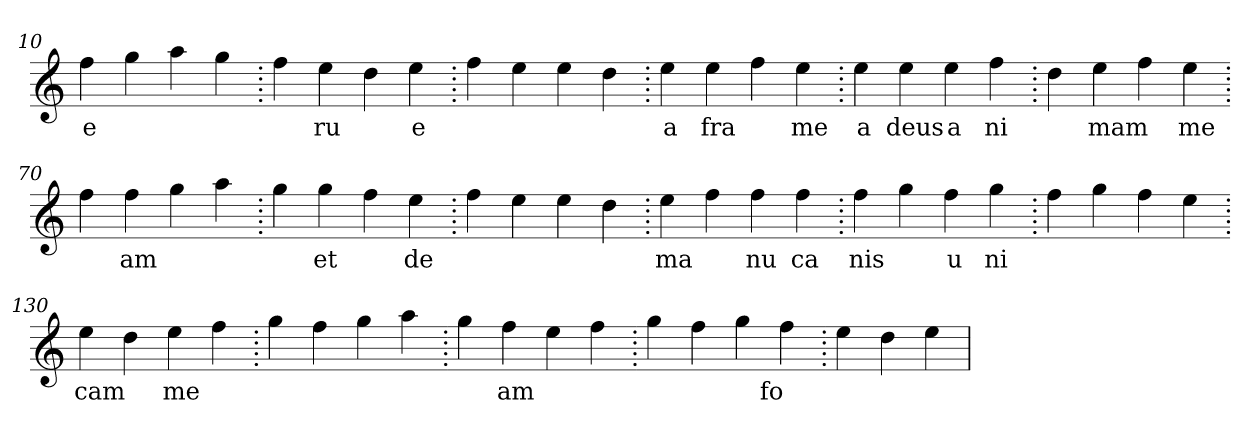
**kern	**text
*part1	*part1
*staff1	*staff1
*clefG2	*
=10.	=10.
4ff	e
4gg	.
4aa	.
4gg	.
=20.	=20.
4ff	.
4ee	ru
4dd	.
4ee	e
=30.	=30.
4ff	.
4ee	.
4ee	.
4dd	.
=40.	=40.
4ee	a
4ee	fra
4ff	.
4ee	me
=50.	=50.
4ee	a
4ee	deus
4ee	a
4ff	ni
=60.	=60.
4dd	.
4ee	mam
4ff	.
4ee	me
=70.	=70.
4ff	.
4ff	am
4gg	.
4aa	.
=80.	=80.
4gg	.
4gg	et
4ff	.
4ee	de
=90.	=90.
4ff	.
4ee	.
4ee	.
4dd	.
=100.	=100.
4ee	ma
4ff	.
4ff	nu
4ff	ca
=110.	=110.
4ff	nis
4gg	.
4ff	u
4gg	ni
=120.	=120.
4ff	.
4gg	.
4ff	.
4ee	.
=130.	=130.
4ee	cam
4dd	.
4ee	me
4ff	.
=140.	=140.
4gg	.
4ff	.
4gg	.
4aa	.
=150.	=150.
4gg	.
4ff	am
4ee	.
4ff	.
=160.	=160.
4gg	.
4ff	.
4gg	.
4ff	fo
=170.	=170.
4ee	.
4dd	.
4ee	.
=	=
*-	*-
